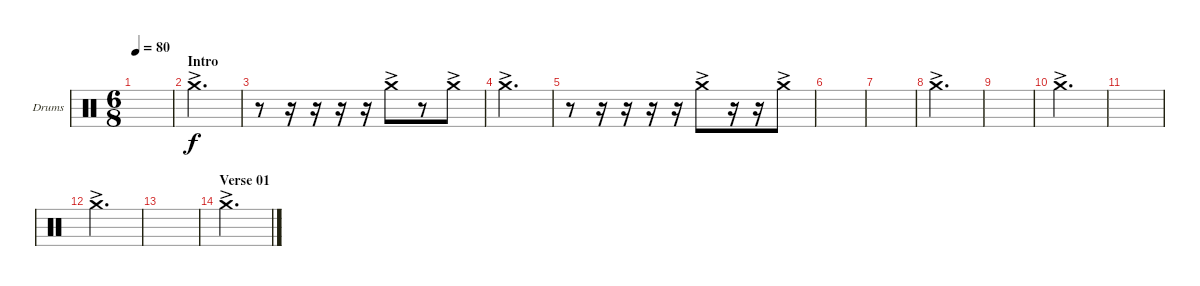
\defaultSystemsLayout 4
\bracketExtendMode groupsimilarinstruments
\firstSystemTrackNameOrientation horizontal
\otherSystemsTrackNameOrientation horizontal
\track ("Right crash" "Drums") {instrument percussion}
\staff {score}
\articulation defaults
\ts (6 8)
\tempo 80
\clef neutral
\scale
0.474178
\ks c
|
\section ("" "Intro")
\scale
0.262911 "Crash medium (hit)"{ac}.2{d} |
\scale
0.262911 r.8 r.16 r.16 r.16 r.16 "Crash medium (hit)"{ac}.8 r.8 "Crash medium (hit)"{ac}.8 |
\scale
0.333333 "Crash medium (hit)"{ac}.2{d} |
\scale
0.333333 r.8 r.16 r.16 r.16 r.16 "Crash medium (hit)"{ac}.8 r.16 r.16 "Crash medium (hit)"{ac}.8 |
\scale
0.333333 |
\scale
0.333333 |
\scale
0.333333 "Crash medium (hit)"{ac}.2{d} |
\scale
0.333333 |
\scale
0.333333 "Crash medium (hit)"{ac}.2{d} |
\scale
0.333333 |
\scale
0.333333 "Crash medium (hit)"{ac}.2{d} |
\scale
0.333333 |
\section ("" "Verse 01")
\scale
0.333333 "Crash medium (hit)"{ac}.2{d} |
\scale
0.333333 |
\scale
0.333333
